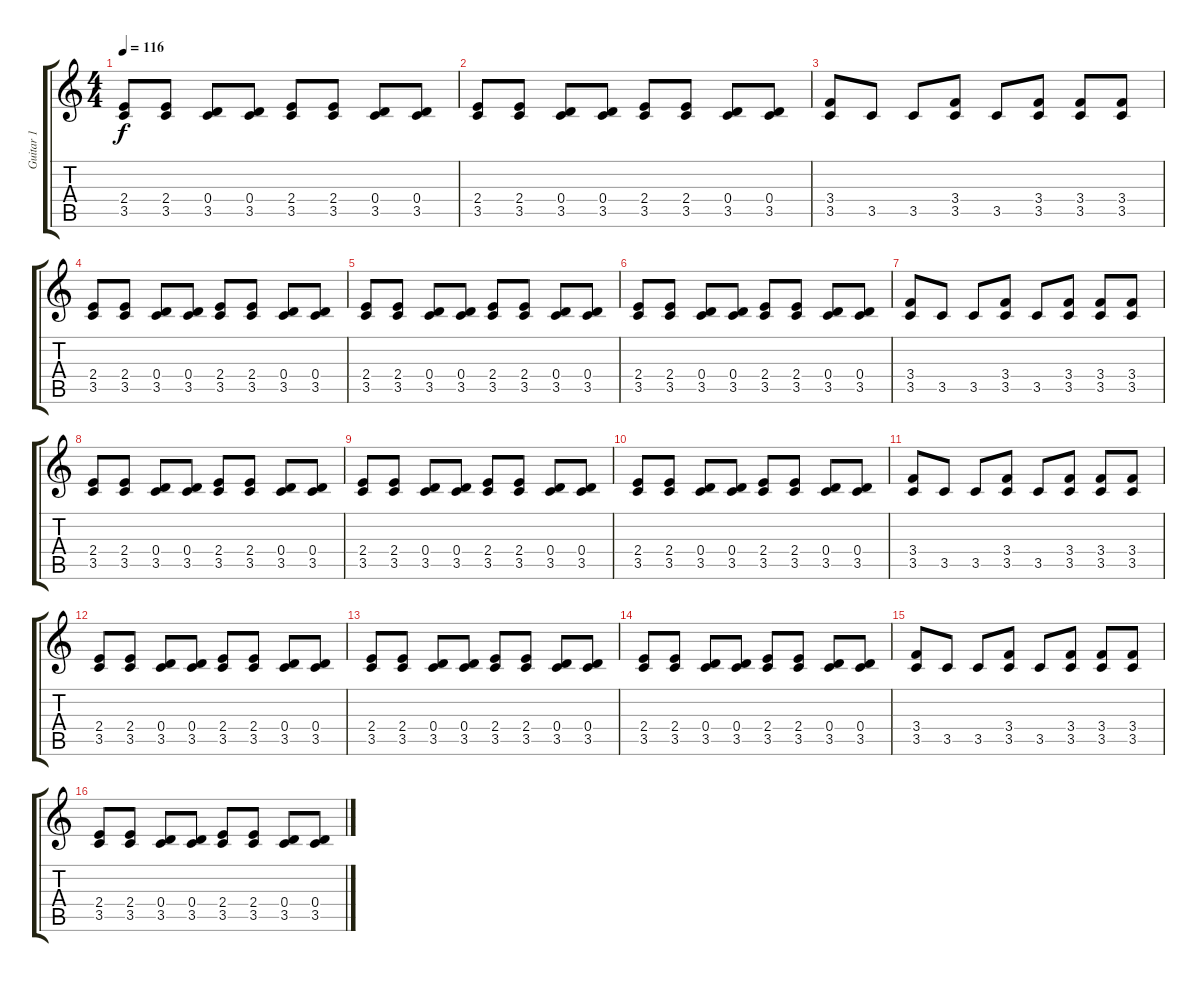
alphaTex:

\track ("Guitar 1" "Guitar 1") {instrument electricguitarclean}
\staff {score tabs}
\tuning (E4 B3 G3 D3 A2 E2) {hide}
\ts (4 4)
\tempo 116
\clef g2
\ks c
(2.4 3.5).8{dy f instrument electricguitarclean} (2.4 3.5).8 (0.4 3.5).8 (0.4 3.5).8 (2.4 3.5).8 (2.4 3.5).8 (0.4 3.5).8 (0.4 3.5).8 |
(2.4 3.5).8 (2.4 3.5).8 (0.4 3.5).8 (0.4 3.5).8 (2.4 3.5).8 (2.4 3.5).8 (0.4 3.5).8 (0.4 3.5).8 |
(3.4 3.5).8 3.5.8 3.5.8 (3.4 3.5).8 3.5.8 (3.4 3.5).8 (3.4 3.5).8 (3.4 3.5).8 |
(2.4 3.5).8 (2.4 3.5).8 (0.4 3.5).8 (0.4 3.5).8 (2.4 3.5).8 (2.4 3.5).8 (0.4 3.5).8 (0.4 3.5).8 |
(2.4 3.5).8 (2.4 3.5).8 (0.4 3.5).8 (0.4 3.5).8 (2.4 3.5).8 (2.4 3.5).8 (0.4 3.5).8 (0.4 3.5).8 |
(2.4 3.5).8 (2.4 3.5).8 (0.4 3.5).8 (0.4 3.5).8 (2.4 3.5).8 (2.4 3.5).8 (0.4 3.5).8 (0.4 3.5).8 |
(3.4 3.5).8 3.5.8 3.5.8 (3.4 3.5).8 3.5.8 (3.4 3.5).8 (3.4 3.5).8 (3.4 3.5).8 |
(2.4 3.5).8 (2.4 3.5).8 (0.4 3.5).8 (0.4 3.5).8 (2.4 3.5).8 (2.4 3.5).8 (0.4 3.5).8 (0.4 3.5).8 |
(2.4 3.5).8 (2.4 3.5).8 (0.4 3.5).8 (0.4 3.5).8 (2.4 3.5).8 (2.4 3.5).8 (0.4 3.5).8 (0.4 3.5).8 |
(2.4 3.5).8 (2.4 3.5).8 (0.4 3.5).8 (0.4 3.5).8 (2.4 3.5).8 (2.4 3.5).8 (0.4 3.5).8 (0.4 3.5).8 |
(3.4 3.5).8 3.5.8 3.5.8 (3.4 3.5).8 3.5.8 (3.4 3.5).8 (3.4 3.5).8 (3.4 3.5).8 |
(2.4 3.5).8 (2.4 3.5).8 (0.4 3.5).8 (0.4 3.5).8 (2.4 3.5).8 (2.4 3.5).8 (0.4 3.5).8 (0.4 3.5).8 |
(2.4 3.5).8 (2.4 3.5).8 (0.4 3.5).8 (0.4 3.5).8 (2.4 3.5).8 (2.4 3.5).8 (0.4 3.5).8 (0.4 3.5).8 |
(2.4 3.5).8 (2.4 3.5).8 (0.4 3.5).8 (0.4 3.5).8 (2.4 3.5).8 (2.4 3.5).8 (0.4 3.5).8 (0.4 3.5).8 |
(3.4 3.5).8 3.5.8 3.5.8 (3.4 3.5).8 3.5.8 (3.4 3.5).8 (3.4 3.5).8 (3.4 3.5).8 |
(2.4 3.5).8 (2.4 3.5).8 (0.4 3.5).8 (0.4 3.5).8 (2.4 3.5).8 (2.4 3.5).8 (0.4 3.5).8 (0.4 3.5).8
